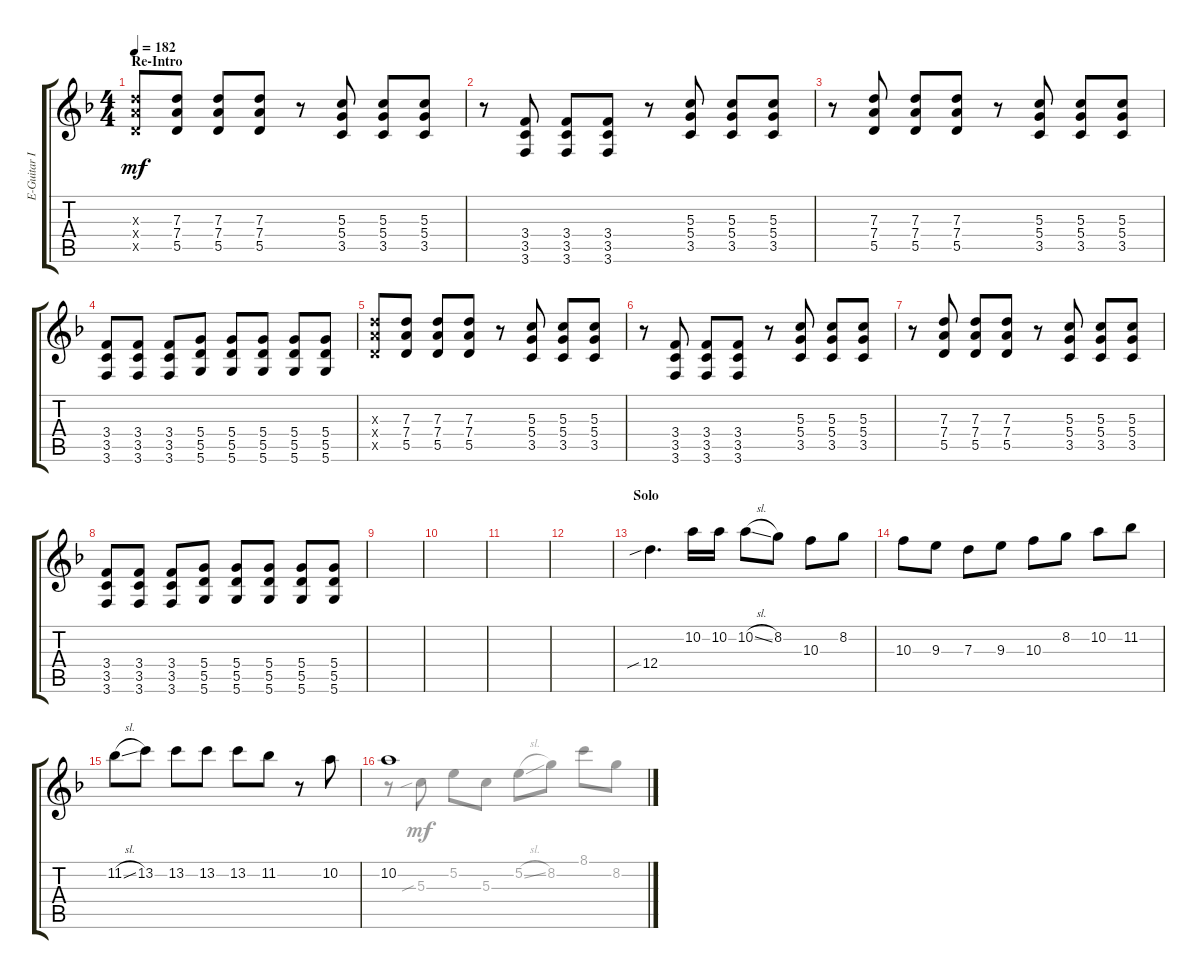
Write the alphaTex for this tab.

\track ("E-Guitar II" "E-Guitar I") {instrument overdrivenguitar}
\staff {score tabs}
\tuning (E4 B3 G3 D3 A2 D2) {hide}
\voice
\ts (4 4)
\section ("" "Re-Intro")
\tempo 182
\clef g2
\ks f
(7.3{x} 7.4{x} 5.5{x}).8{dy mf} (7.3 7.4 5.5).8 (7.3 7.4 5.5).8 (7.3 7.4 5.5).8 r.8 (5.3 5.4 3.5).8 (5.3 5.4 3.5).8 (5.3 5.4 3.5).8 |
r.8 (3.4 3.5 3.6).8 (3.4 3.5 3.6).8 (3.4 3.5 3.6).8 r.8 (5.3 5.4 3.5).8 (5.3 5.4 3.5).8 (5.3 5.4 3.5).8 |
r.8 (7.3 7.4 5.5).8 (7.3 7.4 5.5).8 (7.3 7.4 5.5).8 r.8 (5.3 5.4 3.5).8 (5.3 5.4 3.5).8 (5.3 5.4 3.5).8 |
(3.4 3.5 3.6).8 (3.4 3.5 3.6).8 (3.4 3.5 3.6).8 (5.4 5.5 5.6).8 (5.4 5.5 5.6).8 (5.4 5.5 5.6).8 (5.4 5.5 5.6).8 (5.4 5.5 5.6).8 |
(7.3{x} 7.4{x} 5.5{x}).8 (7.3 7.4 5.5).8 (7.3 7.4 5.5).8 (7.3 7.4 5.5).8 r.8 (5.3 5.4 3.5).8 (5.3 5.4 3.5).8 (5.3 5.4 3.5).8 |
r.8 (3.4 3.5 3.6).8 (3.4 3.5 3.6).8 (3.4 3.5 3.6).8 r.8 (5.3 5.4 3.5).8 (5.3 5.4 3.5).8 (5.3 5.4 3.5).8 |
r.8 (7.3 7.4 5.5).8 (7.3 7.4 5.5).8 (7.3 7.4 5.5).8 r.8 (5.3 5.4 3.5).8 (5.3 5.4 3.5).8 (5.3 5.4 3.5).8 |
(3.4 3.5 3.6).8 (3.4 3.5 3.6).8 (3.4 3.5 3.6).8 (5.4 5.5 5.6).8 (5.4 5.5 5.6).8 (5.4 5.5 5.6).8 (5.4 5.5 5.6).8 (5.4 5.5 5.6).8 |
|
|
|
|
\section ("" "Solo")
12.4{sib}.4{d} 10.2.16 10.2.16 10.2{sl}.8 8.2.8 10.3.8 8.2.8 |
10.3.8 9.3.8 7.3.8 9.3.8 10.3.8 8.2.8 10.2.8 11.2.8 |
11.2{sl}.8 13.2.8 13.2.8 13.2.8 13.2.8 11.2.8 r.8 10.2.8 |
10.2.1
\voice
\clef g2
\ottava regular
\simile none
\ks f
|
|
|
|
|
|
|
|
|
|
|
|
|
|
|
r.8 5.3{sib}.8 5.2.8 5.3.8 5.2{sl}.8 8.2.8 8.1.8 8.2.8
